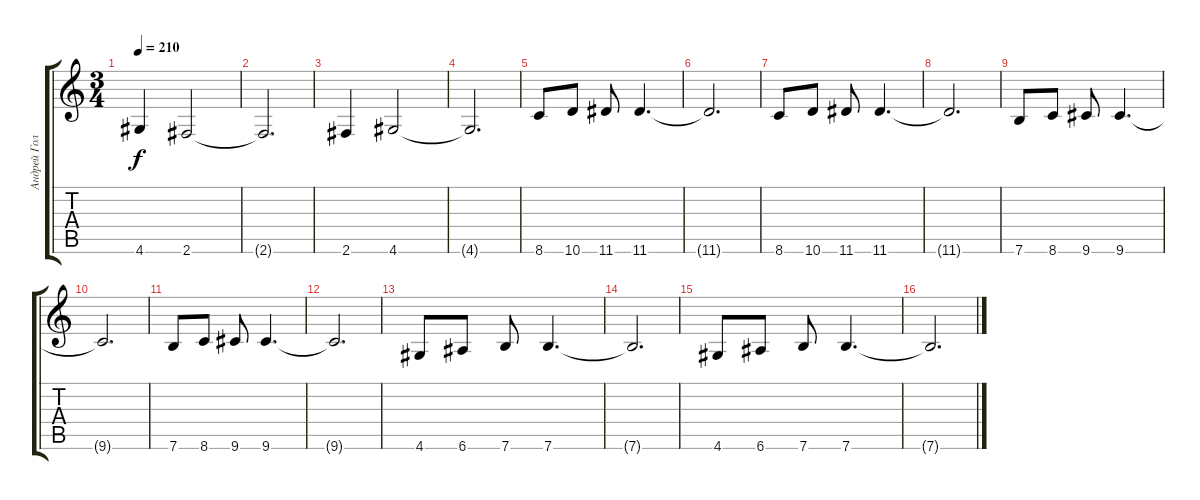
\track ("Андрей Голованов" "Андрей Гол") {instrument distortionguitar}
\staff {score tabs}
\tuning (E4 B3 G3 D3 A2 E2) {hide}
\ts (3 4)
\tempo 210
\clef g2
\ks c
4.6.4{dy f} 2.6.2 |
2.6{t}.2{d} |
2.6.4 4.6.2 |
4.6{t}.2{d} |
8.6.8 10.6.8 11.6.8 11.6.4{d} |
11.6{t}.2{d} |
8.6.8 10.6.8 11.6.8 11.6.4{d} |
11.6{t}.2{d} |
7.6.8 8.6.8 9.6.8 9.6.4{d} |
9.6{t}.2{d} |
7.6.8 8.6.8 9.6.8 9.6.4{d} |
9.6{t}.2{d} |
4.6.8 6.6.8 7.6.8 7.6.4{d} |
7.6{t}.2{d} |
4.6.8 6.6.8 7.6.8 7.6.4{d} |
7.6{t}.2{d}
